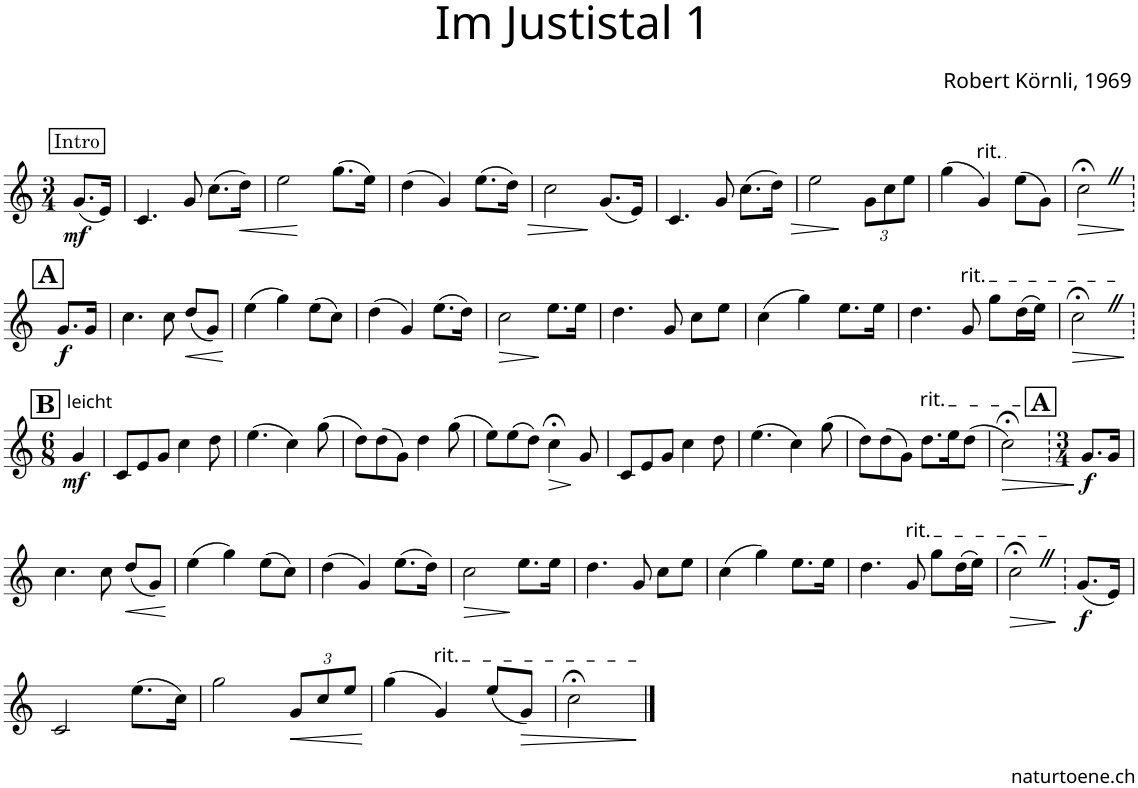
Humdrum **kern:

**kern	**dynam
*part1	*part1
*staff1	*staff1
*I"Alphorn	*
*I'Alphn.	*
*clefG2	*
*Trd4c6	*
*k[]	*
*M3/4	*
!!LO:REH:place=s1:a:cj:fs=11:t=Intro
=	=
!	!LO:DY:b
(8.g/L	mf
16e/Jk)	.
=1	=1
4.c/	.
8g/	.
(8.cc\L	.
!	!LO:HP:b
16dd\Jk)	<
=2	=2
2ee\	.
(8.gg\L	[
16ee\Jk)	.
=3	=3
(4dd\	.
4g/)	.
(8.ee\L	.
!	!LO:HP:b
16dd\Jk)	>
=4	=4
2cc\	.
(8.g/L	]
16e/Jk)	.
=5	=5
4.c/	.
8g/	.
(8.cc\L	.
!	!LO:HP:b
16dd\Jk)	>
=6	=6
2ee\	.
*Xbrackettup	*
12g\L	]
12cc\	.
12ee\J	.
=7	=7
(4gg\	.
!LO:TX:a:t=rit.	!
4g/)	.
(8ee\L	.
8g\J)	.
=8	=8
!	!LO:HP:b
2cc;<Z\	>
.	]
!!LO:LB:g=z
=8X1	=8X1
!!LO:REH:place=s1:a:B:cj:fs=14:t=A
!	!LO:DY:b
8.g/L	f
16g/Jk	.
=9	=9
4.cc\	.
8cc\	.
!	!LO:HP:b
(8dd/L	<
8g/J)	.
.	[
=10	=10
(4ee\	.
4gg\)	.
(8ee\L	.
8cc\J)	.
=11	=11
(4dd\	.
4g/)	.
(8.ee\L	.
16dd\Jk)	.
=12	=12
!	!LO:HP:b
2cc\	>
8.ee\L	]
16ee\Jk	.
=13	=13
4.dd\	.
8g/	.
8cc\L	.
8ee\J	.
=14	=14
(4cc\	.
4gg\)	.
8.ee\L	.
16ee\Jk	.
=15	=15
4.dd\	.
!LO:TX:a:t=rit.	!
8g/	.
8gg\L	.
(16dd\L	.
16ee\JJ)	.
=16	=16
!	!LO:HP:b
2cc;<Z\	>
.	]
!!LO:LB:g=z
=16X2	=16X2
!!LO:REH:place=s1:a:B:cj:fs=14:t=B
*M6/8	*
!LO:TX:a:t=leicht	!
!	!LO:DY:b
4g/	mf
=17	=17
8c/L	.
8e/	.
8g/J	.
4cc\	.
8dd\	.
=18	=18
(4.ee\	.
4cc\)	.
(8gg\	.
=19	=19
8dd\L)	.
(8dd\	.
8g\J)	.
4dd\	.
(8gg\	.
=20	=20
8ee\L)	.
(8ee\	.
8dd\J)	.
!	!LO:HP:b
4cc;<\	>
8g/	]
=21	=21
8c/L	.
8e/	.
8g/J	.
4cc\	.
8dd\	.
=22	=22
(4.ee\	.
4cc\)	.
(8gg\	.
=23	=23
8dd\L)	.
(8dd\	.
8g\J)	.
!LO:TX:a:t=rit.	!
8.dd\L	.
16ee\K	.
(8dd\J	.
=24	=24
!	!LO:HP:b
2cc;<\)	>
.	]
=24X3	=24X3
!!LO:REH:place=s1:a:B:cj:fs=14:t=A
*M3/4	*
!	!LO:DY:b
8.g/L	f
16g/Jk	.
!!LO:LB:g=z
=25	=25
4.cc\	.
8cc\	.
!	!LO:HP:b
(8dd/L	<
8g/J)	.
.	[
=26	=26
(4ee\	.
4gg\)	.
(8ee\L	.
8cc\J)	.
=27	=27
(4dd\	.
4g/)	.
(8.ee\L	.
16dd\Jk)	.
=28	=28
!	!LO:HP:b
2cc\	>
8.ee\L	]
16ee\Jk	.
=29	=29
4.dd\	.
8g/	.
8cc\L	.
8ee\J	.
=30	=30
(4cc\	.
4gg\)	.
8.ee\L	.
16ee\Jk	.
=31	=31
4.dd\	.
!LO:TX:a:t=rit.	!
8g/	.
8gg\L	.
(16dd\L	.
16ee\JJ)	.
=32	=32
!	!LO:HP:b
2cc;<Z\	>
.	]
=32X4	=32X4
!	!LO:DY:b
(8.g/L	f
16e/Jk)	.
!!LO:LB:g=z
=33	=33
2c/	.
(8.ee\L	.
16cc\Jk)	.
=34	=34
2gg\	.
!	!LO:HP:b
12g/L	<
12cc/	.
12ee/J	.
.	[
=35	=35
(4gg\	.
!LO:TX:a:t=rit.	!
4g/)	.
(8ee/L	.
!	!LO:HP:b
8g/J)	>
=36	=36
2cc;<\	.
.	]
==	==
*-	*-
